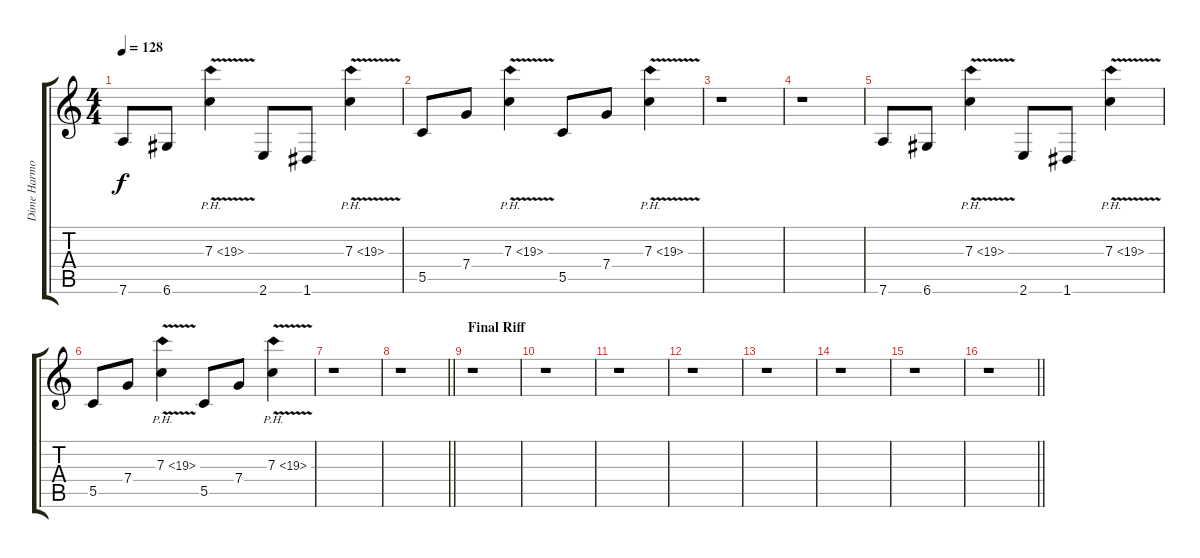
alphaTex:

\track ("Dime Harmonics" "Dime Harmo") {instrument distortionguitar}
\staff {score tabs}
\tuning (D4 A3 F3 C3 G2 D2) {hide}
\ts (4 4)
\tempo 128
\clef g2
\ks c
7.6.8{dy f} 6.6.8 7.3{ph 12 v}.4 2.6.8 1.6.8 7.3{ph 12 v}.4 |
5.5.8 7.4.8 7.3{ph 12 v}.4 5.5.8 7.4.8 7.3{ph 12 v}.4 |
r.1 |
r.1 |
7.6.8 6.6.8 7.3{ph 12 v}.4 2.6.8 1.6.8 7.3{ph 12 v}.4 |
5.5.8 7.4.8 7.3{ph 12 v}.4 5.5.8 7.4.8 7.3{ph 12 v}.4 |
r.1 |
\barLineRight lightlight
r.1 |
\section ("" "Final Riff")
r.1 |
r.1 |
r.1 |
r.1 |
r.1 |
r.1 |
r.1 |
\barLineRight lightlight
r.1
